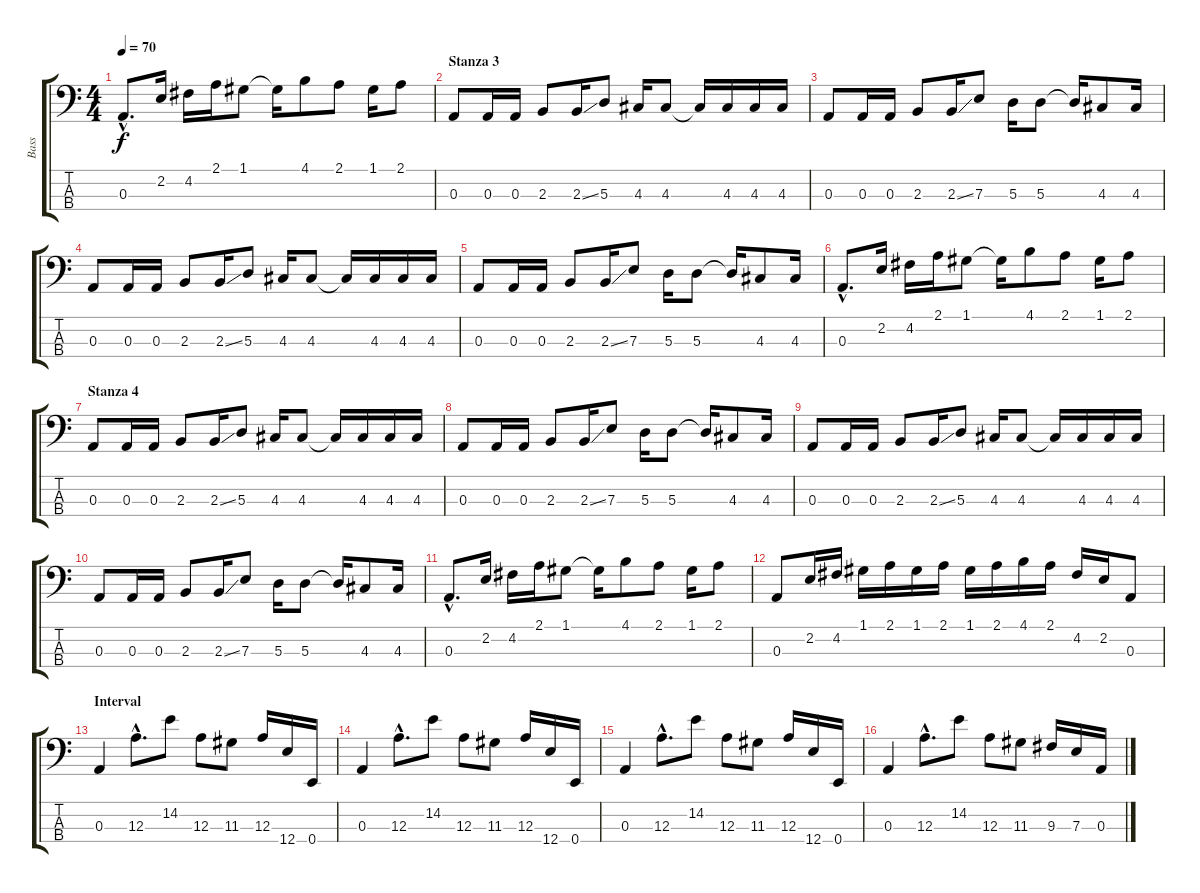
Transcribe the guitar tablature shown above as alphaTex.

\track ("Bass" "Bass") {instrument electricbassfinger}
\staff {score tabs}
\tuning (G2 D2 A1 E1) {hide}
\ts (4 4)
\tempo 70
\clef f4
\ks c
0.3{hac}.8{d dy f} 2.2.16 4.2.16 2.1.16 1.1.8 1.1{t}.16 4.1.8 2.1.8 1.1.16 2.1.8 |
\section ("" "Stanza 3")
0.3.8 0.3.16 0.3.16 2.3.8 2.3{ss}.16 5.3.8 4.3.16 4.3.8 4.3{t}.16 4.3.16 4.3.16 4.3.16 |
0.3.8 0.3.16 0.3.16 2.3.8 2.3{ss}.16 7.3.8 5.3.16 5.3.8 5.3{t}.16 4.3.8 4.3.16 |
0.3.8 0.3.16 0.3.16 2.3.8 2.3{ss}.16 5.3.8 4.3.16 4.3.8 4.3{t}.16 4.3.16 4.3.16 4.3.16 |
0.3.8 0.3.16 0.3.16 2.3.8 2.3{ss}.16 7.3.8 5.3.16 5.3.8 5.3{t}.16 4.3.8 4.3.16 |
0.3{hac}.8{d} 2.2.16 4.2.16 2.1.16 1.1.8 1.1{t}.16 4.1.8 2.1.8 1.1.16 2.1.8 |
\section ("" "Stanza 4")
0.3.8 0.3.16 0.3.16 2.3.8 2.3{ss}.16 5.3.8 4.3.16 4.3.8 4.3{t}.16 4.3.16 4.3.16 4.3.16 |
0.3.8 0.3.16 0.3.16 2.3.8 2.3{ss}.16 7.3.8 5.3.16 5.3.8 5.3{t}.16 4.3.8 4.3.16 |
0.3.8 0.3.16 0.3.16 2.3.8 2.3{ss}.16 5.3.8 4.3.16 4.3.8 4.3{t}.16 4.3.16 4.3.16 4.3.16 |
0.3.8 0.3.16 0.3.16 2.3.8 2.3{ss}.16 7.3.8 5.3.16 5.3.8 5.3{t}.16 4.3.8 4.3.16 |
0.3{hac}.8{d} 2.2.16 4.2.16 2.1.16 1.1.8 1.1{t}.16 4.1.8 2.1.8 1.1.16 2.1.8 |
0.3.8 2.2.16 4.2.16 1.1.16 2.1.16 1.1.16 2.1.16 1.1.16 2.1.16 4.1.16 2.1.16 4.2.16 2.2.16 0.3.8 |
\section ("" "Interval")
0.3.4 12.3{hac}.8{d} 14.2.8 12.3.8 11.3.8 12.3.16 12.4.16 0.4.16 |
0.3.4 12.3{hac}.8{d} 14.2.8 12.3.8 11.3.8 12.3.16 12.4.16 0.4.16 |
0.3.4 12.3{hac}.8{d} 14.2.8 12.3.8 11.3.8 12.3.16 12.4.16 0.4.16 |
0.3.4 12.3{hac}.8{d} 14.2.8 12.3.8 11.3.8 9.3.16 7.3.16 0.3.16
